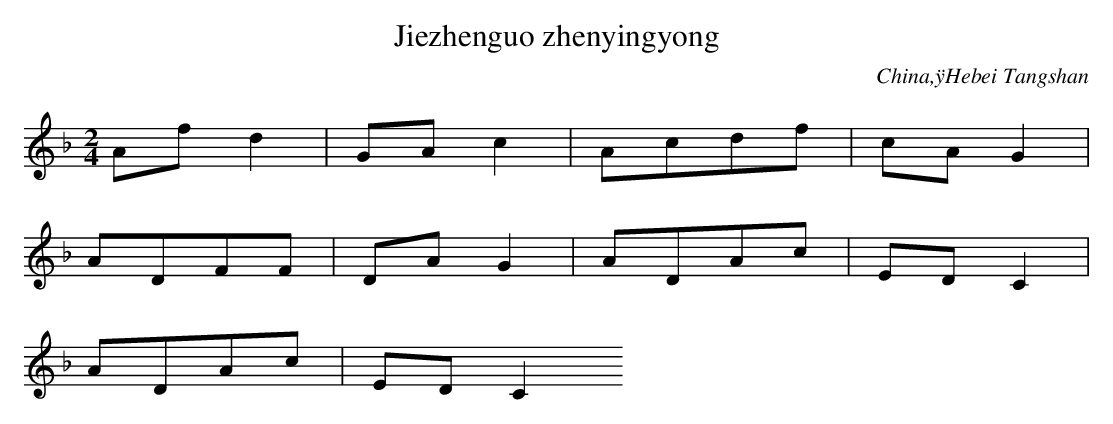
X:1
T: Jiezhenguo zhenyingyong
O: China,ÿHebei Tangshan
M: 2/4
L: 1/16
K: F
A2f2d4 | G2A2c4 | A2c2d2f2 | c2A2G4 |
A2D2F2F2 | D2A2G4 | A2D2A2c2 | E2D2C4 |
A2D2A2c2 | E2D2C4
